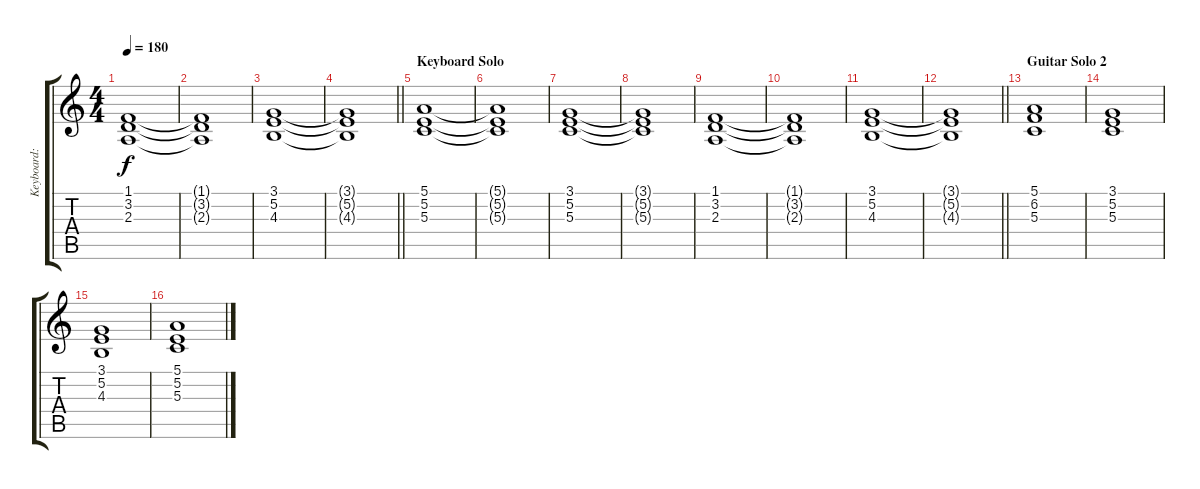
\track ("Keyboard: Juha Mäenpää" "Keyboard: ") {instrument stringensemble1}
\staff {score tabs}
\tuning (E4 B3 G3 D3 A2 E2) {hide}
\ts (4 4)
\tempo 180
\clef g2
\ks aminor
(1.1 3.2 2.3).1{dy f} |
(1.1{t} 3.2{t} 2.3{t}).1 |
(3.1 5.2 4.3).1 |
\barLineRight lightlight
(3.1{t} 5.2{t} 4.3{t}).1 |
\section ("" "Keyboard Solo")
(5.1 5.2 5.3).1 |
(5.1{t} 5.2{t} 5.3{t}).1 |
(3.1 5.2 5.3).1 |
(3.1{t} 5.2{t} 5.3{t}).1 |
(1.1 3.2 2.3).1 |
(1.1{t} 3.2{t} 2.3{t}).1 |
(3.1 5.2 4.3).1 |
\barLineRight lightlight
(3.1{t} 5.2{t} 4.3{t}).1 |
\section ("" "Guitar Solo 2")
(5.1 6.2 5.3).1 |
(3.1 5.2 5.3).1 |
(3.1 5.2 4.3).1 |
(5.1 5.2 5.3).1
